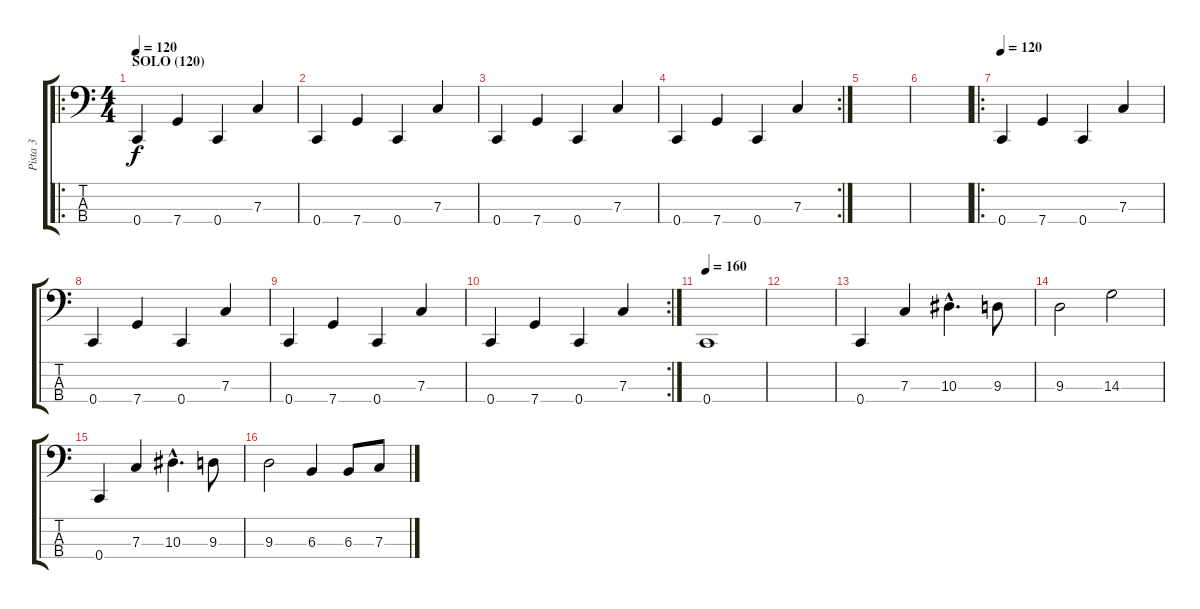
\track ("Pista 3" "Pista 3") {instrument electricbassfinger}
\staff {score tabs}
\tuning (Eb2 Bb1 F1 C1) {hide}
\ro
\ts (4 4)
\section ("" "SOLO (120)")
\tempo 120
\clef f4
\ks c
0.4.4{dy f} 7.4.4 0.4.4 7.3.4 |
0.4.4 7.4.4 0.4.4 7.3.4 |
0.4.4 7.4.4 0.4.4 7.3.4 |
\rc 2
0.4.4 7.4.4 0.4.4 7.3.4 |
|
|
\ro
\tempo 120
0.4.4 7.4.4 0.4.4 7.3.4 |
0.4.4 7.4.4 0.4.4 7.3.4 |
0.4.4 7.4.4 0.4.4 7.3.4 |
\rc 2
0.4.4 7.4.4 0.4.4 7.3.4 |
\tempo 160
0.4.1 |
|
0.4.4 7.3.4 10.3{hac}.4{d} 9.3.8 |
9.3.2 14.3.2 |
0.4.4 7.3.4 10.3{hac}.4{d} 9.3.8 |
9.3.2 6.3.4 6.3.8 7.3.8
